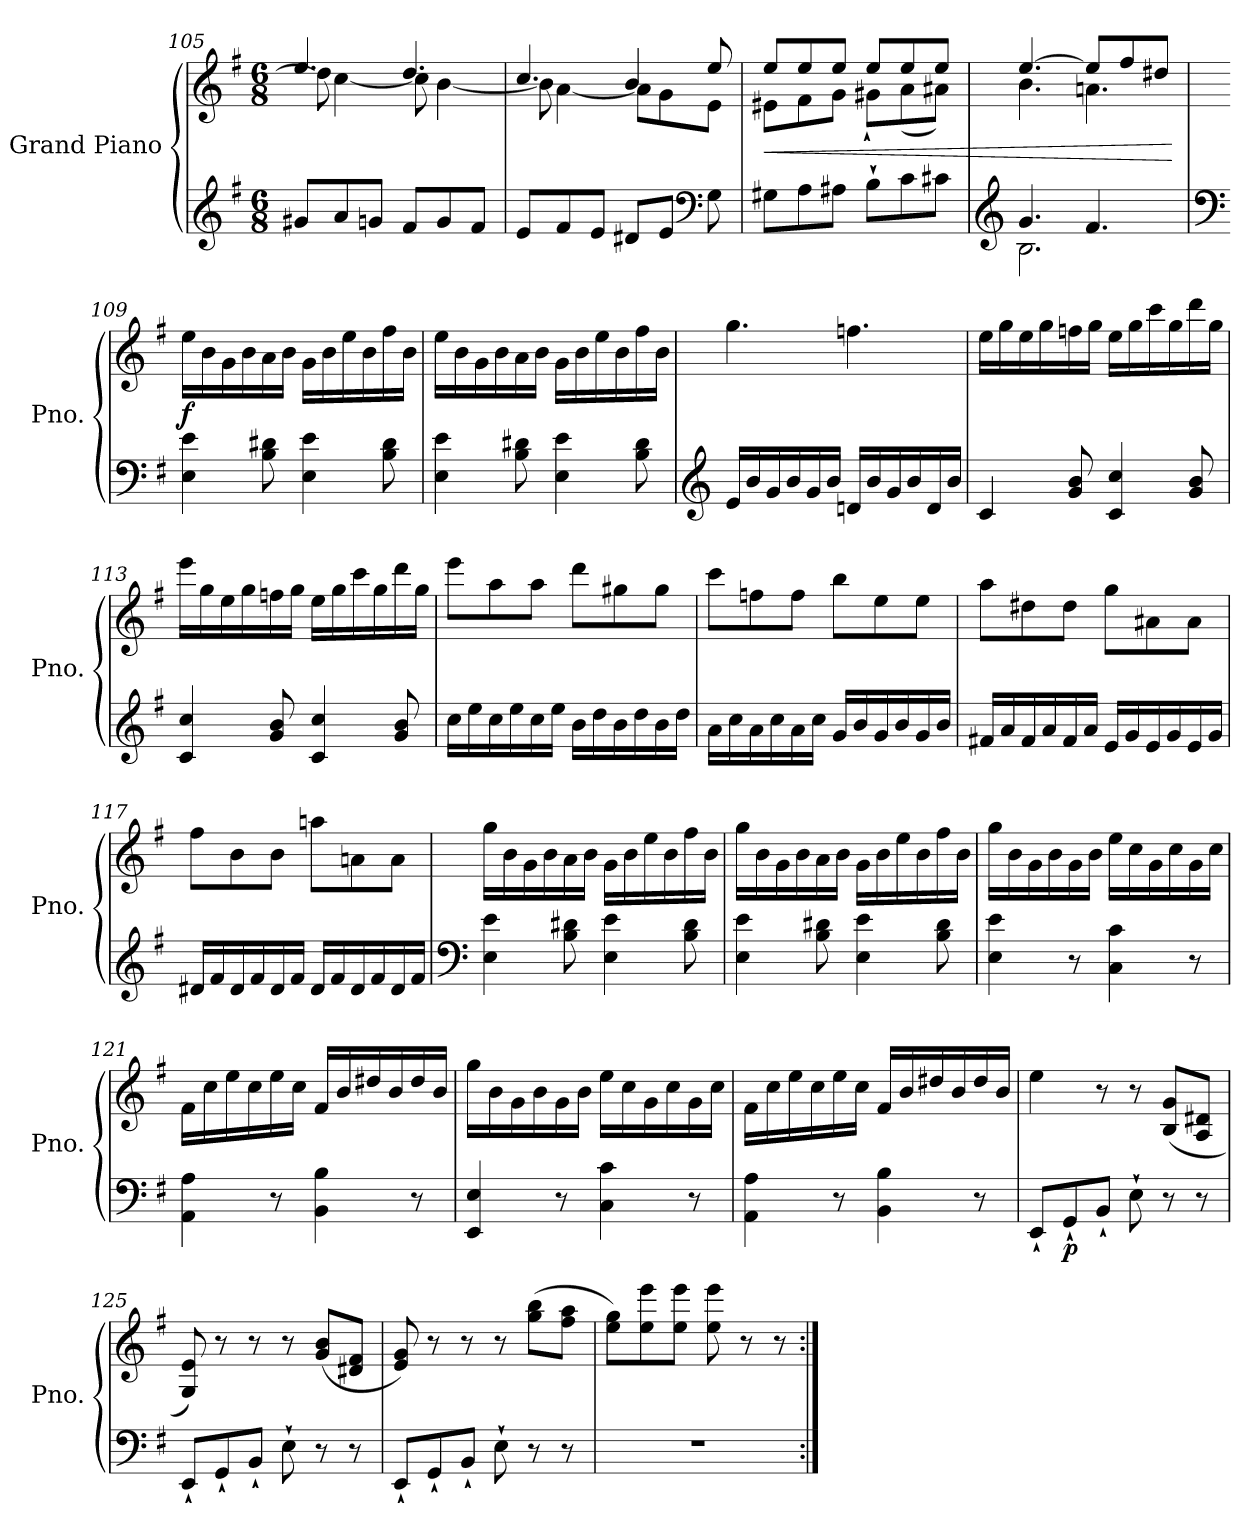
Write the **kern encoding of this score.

**kern	**kern	**dynam
*part1	*part1	*part1
*staff2	*staff1	*staff1/2
*I"Grand Piano	*	*
*I'Pno.	*	*
*clefG2	*clefG2	*
*k[f#]	*k[f#]	*
*M6/8	*M6/8	*
=105	=105	=105
*	*^	*
8g#X/L	4.ee/	8dd\]	.
8a/	.	[4cc\	.
8gn/J	.	.	.
8f#/L	4.dd/	8cc\]	.
8g/	.	[4b\	.
8f#/J	.	.	.
=106	=106	=106	=106
8e/L	4.cc/	8b\]	.
8f#/	.	[4a\	.
8e/J	.	.	.
8d#X/L	4b/	8a\L]	.
8e/J	.	8g\	.
*clefF4	*	*	*
8G\	8ee/	8e\J	.
!!LO:LB:g=z	!!
=107	=107	=107	=107
!	!	!	!LO:HP:b
8G#X\L	8ee/L	8e#X\L	<
8A\	8ee/	8f#\	.
8A#X\J	8ee/J	8g\J	.
8B`\L	8ee/L	8g#X`\L	.
8c\	8ee/	(<8a\	.
8c#X\J	8ee/J	8a#X\J)	.
=108	=108	=108	=108
*clefG2	*	*	*
*^	*	*	*
4.g/	2.B\	[4.ee/	4.b\	.
4.f#/	.	8ee/L]	4.an\	.
.	.	8ff#/	.	.
.	.	8dd#X/J	.	.
*v	*v	*	*	*
*	*v	*v	*
.	.	[
=109	=109	=109
*clefF4	*	*
!	!	!LO:DY:b
4E\ 4e\	16ee\LL	f
.	16b\	.
.	16g\	.
.	16b\	.
8B\ 8d#X\	16a\	.
.	16b\JJ	.
4E\ 4e\	16g\LL	.
.	16b\	.
.	16ee\	.
.	16b\	.
8B\ 8d#\	16ff#\	.
.	16b\JJ	.
=110	=110	=110
4E\ 4e\	16ee\LL	.
.	16b\	.
.	16g\	.
.	16b\	.
8B\ 8d#X\	16a\	.
.	16b\JJ	.
4E\ 4e\	16g\LL	.
.	16b\	.
.	16ee\	.
.	16b\	.
8B\ 8d#\	16ff#\	.
.	16b\JJ	.
!!LO:LB:g=z
=111	=111	=111
*clefG2	*	*
16e/LL	4.gg\	.
16b/	.	.
16g/	.	.
16b/	.	.
16g/	.	.
16b/JJ	.	.
16dn/LL	4.ffn\	.
16b/	.	.
16g/	.	.
16b/	.	.
16d/	.	.
16b/JJ	.	.
=112	=112	=112
4c/	16ee\LL	.
.	16gg\	.
.	16ee\	.
.	16gg\	.
8g/ 8b/	16ffn\	.
.	16gg\JJ	.
4c/ 4cc/	16ee\LL	.
.	16gg\	.
.	16ccc\	.
.	16gg\	.
8g/ 8b/	16ddd\	.
.	16gg\JJ	.
=113	=113	=113
4c/ 4cc/	16eee\LL	.
.	16gg\	.
.	16ee\	.
.	16gg\	.
8g/ 8b/	16ffn\	.
.	16gg\JJ	.
4c/ 4cc/	16ee\LL	.
.	16gg\	.
.	16ccc\	.
.	16gg\	.
8g/ 8b/	16ddd\	.
.	16gg\JJ	.
=114	=114	=114
16cc\LL	8eee\L	.
16ee\	.	.
16cc\	8aa\	.
16ee\	.	.
16cc\	8aa\J	.
16ee\JJ	.	.
16b\LL	8ddd\L	.
16dd\	.	.
16b\	8gg#X\	.
16dd\	.	.
16b\	8gg#\J	.
16dd\JJ	.	.
!!LO:LB:g=z
=115	=115	=115
16a\LL	8ccc\L	.
16cc\	.	.
16a\	8ffn\	.
16cc\	.	.
16a\	8ff\J	.
16cc\JJ	.	.
16g/LL	8bb\L	.
16b/	.	.
16g/	8ee\	.
16b/	.	.
16g/	8ee\J	.
16b/JJ	.	.
=116	=116	=116
16f#X/LL	8aa\L	.
16a/	.	.
16f#/	8dd#X\	.
16a/	.	.
16f#/	8dd#\J	.
16a/JJ	.	.
16e/LL	8gg\L	.
16g/	.	.
16e/	8a#X\	.
16g/	.	.
16e/	8a#\J	.
16g/JJ	.	.
=117	=117	=117
16d#X/LL	8ff#\L	.
16f#/	.	.
16d#/	8b\	.
16f#/	.	.
16d#/	8b\J	.
16f#/JJ	.	.
16d#/LL	8aan\L	.
16f#/	.	.
16d#/	8an\	.
16f#/	.	.
16d#/	8a\J	.
16f#/JJ	.	.
=118	=118	=118
*clefF4	*	*
4E\ 4e\	16gg\LL	.
.	16b\	.
.	16g\	.
.	16b\	.
8B\ 8d#X\	16a\	.
.	16b\JJ	.
4E\ 4e\	16g\LL	.
.	16b\	.
.	16ee\	.
.	16b\	.
8B\ 8d#\	16ff#\	.
.	16b\JJ	.
!!LO:LB:g=z
=119	=119	=119
4E\ 4e\	16gg\LL	.
.	16b\	.
.	16g\	.
.	16b\	.
8B\ 8d#X\	16a\	.
.	16b\JJ	.
4E\ 4e\	16g\LL	.
.	16b\	.
.	16ee\	.
.	16b\	.
8B\ 8d#\	16ff#\	.
.	16b\JJ	.
=120	=120	=120
4E\ 4e\	16gg\LL	.
.	16b\	.
.	16g\	.
.	16b\	.
8r	16g\	.
.	16b\JJ	.
4C\ 4c\	16ee\LL	.
.	16cc\	.
.	16g\	.
.	16cc\	.
8r	16g\	.
.	16cc\JJ	.
=121	=121	=121
4AA\ 4A\	16f#\LL	.
.	16cc\	.
.	16ee\	.
.	16cc\	.
8r	16ee\	.
.	16cc\JJ	.
4BB\ 4B\	16f#/LL	.
.	16b/	.
.	16dd#X/	.
.	16b/	.
8r	16dd#/	.
.	16b/JJ	.
=122	=122	=122
4EE/ 4E/	16gg\LL	.
.	16b\	.
.	16g\	.
.	16b\	.
8r	16g\	.
.	16b\JJ	.
4C\ 4c\	16ee\LL	.
.	16cc\	.
.	16g\	.
.	16cc\	.
8r	16g\	.
.	16cc\JJ	.
!!LO:LB:g=z
=123	=123	=123
4AA\ 4A\	16f#\LL	.
.	16cc\	.
.	16ee\	.
.	16cc\	.
8r	16ee\	.
.	16cc\JJ	.
4BB\ 4B\	16f#/LL	.
.	16b/	.
.	16dd#X/	.
.	16b/	.
8r	16dd#/	.
.	16b/JJ	.
=124	=124	=124
8EE`/L	4ee\	.
!	!	!LO:DY:b=2
8GG`/	.	p
8BB`/J	8r	.
8E`\	8r	.
8r	(<8B/ 8g/L	.
8r	8A/ 8d#X/J	.
=125	=125	=125
8EE`/L	8G/ 8e/)	.
8GG`/	8r	.
8BB`/J	8r	.
8E`\	8r	.
8r	(<8g/ 8b/L	.
8r	8d#X/ 8f#/J	.
=126	=126	=126
8EE`/L	8e/ 8g/)	.
8GG`/	8r	.
8BB`/J	8r	.
8E`\	8r	.
8r	(>8gg\ 8bb\L	.
8r	8ff#\ 8aa\J	.
=127	=127	=127
2.r	8ee\ 8gg\L)	.
.	8ee\ 8eee\	.
.	8ee\ 8eee\J	.
.	8ee\ 8eee\	.
.	8r	.
.	8r	.
=:|!	=:|!	=:|!
*-	*-	*-
